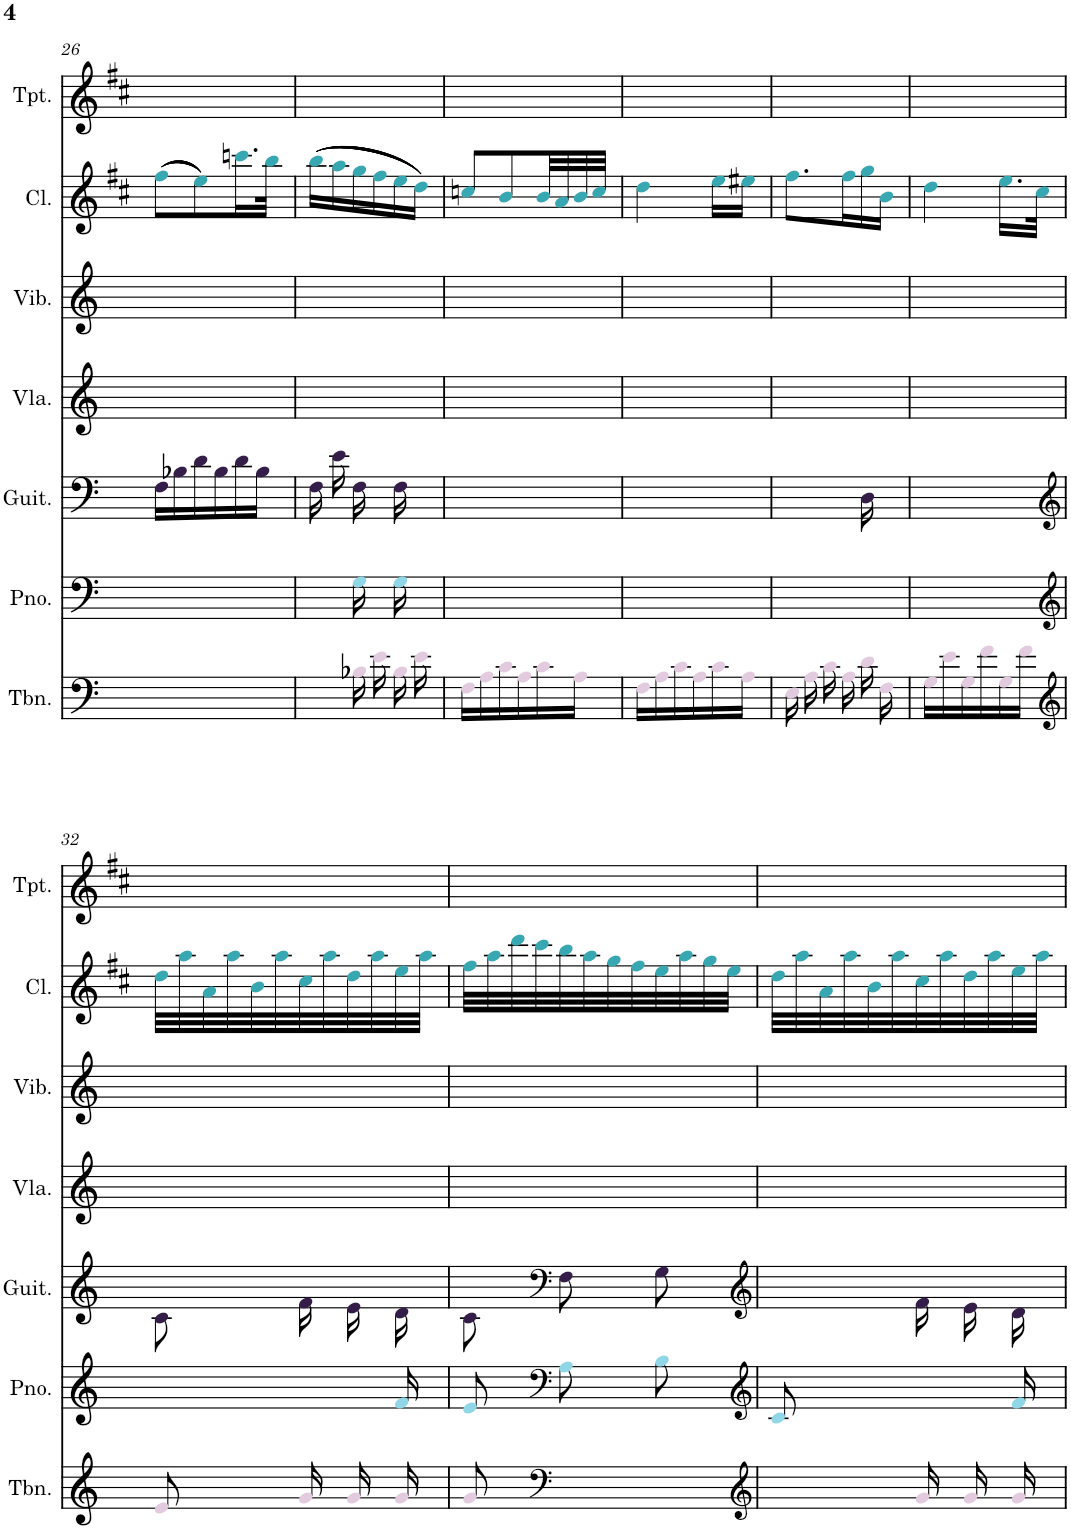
**kern	**kern	**kern	**kern	**kern	**kern	**kern
*part7	*part6	*part5	*part4	*part3	*part2	*part1
*staff7	*staff6	*staff5	*staff4	*staff3	*staff2	*staff1
*I"Trombone	*I"Piano	*I"Classical Guitar	*I"Viola	*I"Vibraphone	*I"Clarinet	*I"Trumpet
*I'Tbn.	*I'Pno.	*I'Guit.	*I'Vla.	*I'Vib.	*I'Cl.	*I'Tpt.
!!LO:PB:g=z
*clefF4	*clefF4	*clefF4	*clefG2	*clefG2	*clefG2	*clefG2
*	*	*	*	*	*Trd1c2	*Trd1c2
*k[]	*k[]	*k[]	*k[]	*k[]	*k[f#c#]	*k[f#c#]
*M3/8	*M3/8	*M3/8	*M3/8	*M3/8	*M3/8	*M3/8
=26	=26	=26	=26	=26	=26	=26
4.ryy	4.ryy	16Fi\LL	4.ryy	4.ryy	(>(>(>8ff#j\L	4.ryy
.	.	16B-Xi\	.	.	.	.
.	.	16di\	.	.	8eej\)))	.
.	.	16B-i\	.	.	.	.
.	.	16di\	.	.	16.cccnj\L	.
.	.	16B-i\JJ	.	.	.	.
.	.	.	.	.	32bbj\JJk	.
=27	=27	=27	=27	=27	=27	=27
8ryy	8ryy	16Fi\	4.ryy	4.ryy	(>(>(>16bbj\LL	4.ryy
.	.	16ei\	.	.	16aaj\	.
16B-XZ\	16GV\	16Fi\	.	.	16ggj\	.
16eZ\	16ryy	16ryy	.	.	16ff#j\	.
16B-Z\	16GV\	16Fi\	.	.	16eej\	.
16eZ\	16ryy	16ryy	.	.	16ddj\JJ)))	.
=28	=28	=28	=28	=28	=28	=28
16FZ\LL	4.ryy	4.ryy	4.ryy	4.ryy	8ccnj/L	4.ryy
16AZ\	.	.	.	.	.	.
16cZ\	.	.	.	.	8bj/	.
16AZ\	.	.	.	.	.	.
16cZ\	.	.	.	.	32bj/LL	.
.	.	.	.	.	32aj/	.
16AZ\JJ	.	.	.	.	32bj/	.
.	.	.	.	.	32ccj/JJJ	.
=29	=29	=29	=29	=29	=29	=29
16FZ\LL	4.ryy	4.ryy	4.ryy	4.ryy	4ddj\	4.ryy
16AZ\	.	.	.	.	.	.
16cZ\	.	.	.	.	.	.
16AZ\	.	.	.	.	.	.
16cZ\	.	.	.	.	16eej\LL	.
16AZ\JJ	.	.	.	.	16ee#Xj\JJ	.
=30	=30	=30	=30	=30	=30	=30
16EZ\	4.ryy	4ryy	4.ryy	4.ryy	8.ff#j\L	4.ryy
16AZ\	.	.	.	.	.	.
16cZ\	.	.	.	.	.	.
16AZ\	.	.	.	.	16ff#j\L	.
16dZ\	.	16Di\	.	.	16ggj\	.
16FZ\	.	16ryy	.	.	16bj\JJ	.
=31	=31	=31	=31	=31	=31	=31
16GZ\LL	4.ryy	4.ryy	4.ryy	4.ryy	4ddj\	4.ryy
16eZ\	.	.	.	.	.	.
16GZ\	.	.	.	.	.	.
16fZ\	.	.	.	.	.	.
16GZ\	.	.	.	.	16.eej\LL	.
16fZ\JJ	.	.	.	.	.	.
.	.	.	.	.	32cc#j\JJk	.
!!LO:LB:g=z
=32	=32	=32	=32	=32	=32	=32
*clefG2	*clefG2	*clefG2	*	*	*	*
8eZ/	4ryy	8ci\	4.ryy	4.ryy	32ddj\LLL	4.ryy
.	.	.	.	.	32aaj\	.
.	.	.	.	.	32aj\	.
.	.	.	.	.	32aaj\	.
16ryy	.	16ryy	.	.	32bj\	.
.	.	.	.	.	32aaj\	.
16gZ/	.	16fi\	.	.	32cc#j\	.
.	.	.	.	.	32aaj\	.
16gZ/	16ryy	16ei\	.	.	32ddj\	.
.	.	.	.	.	32aaj\	.
16gZ/	16fV/	16di\	.	.	32eej\	.
.	.	.	.	.	32aaj\JJJ	.
=33	=33	=33	=33	=33	=33	=33
8gZ/	8eV/L	8ci\	4.ryy	4.ryy	32ff#j\LLL	4.ryy
.	.	.	.	.	32aaj\	.
.	.	.	.	.	32dddj\	.
.	.	.	.	.	32ccc#j\	.
*clefF4	*clefF4	*clefF4	*	*	*	*
4ryy	8AV/	8Fi\	.	.	32bbj\	.
.	.	.	.	.	32aaj\	.
.	.	.	.	.	32ggj\	.
.	.	.	.	.	32ff#j\	.
.	8BV/J	8Gi\	.	.	32eej\	.
.	.	.	.	.	32aaj\	.
.	.	.	.	.	32ggj\	.
.	.	.	.	.	32eej\JJJ	.
=34	=34	=34	=34	=34	=34	=34
*clefG2	*clefG2	*clefG2	*	*	*	*
8.ryy	8cV/	8.ryy	4.ryy	4.ryy	32ddj\LLL	4.ryy
.	.	.	.	.	32aaj\	.
.	.	.	.	.	32aj\	.
.	.	.	.	.	32aaj\	.
.	8.ryy	.	.	.	32bj\	.
.	.	.	.	.	32aaj\	.
16gZ/	.	16fi\	.	.	32cc#j\	.
.	.	.	.	.	32aaj\	.
16gZ/	.	16ei\	.	.	32ddj\	.
.	.	.	.	.	32aaj\	.
16gZ/	16fV/	16di\	.	.	32eej\	.
.	.	.	.	.	32aaj\JJJ	.
=	=	=	=	=	=	=
*-	*-	*-	*-	*-	*-	*-
